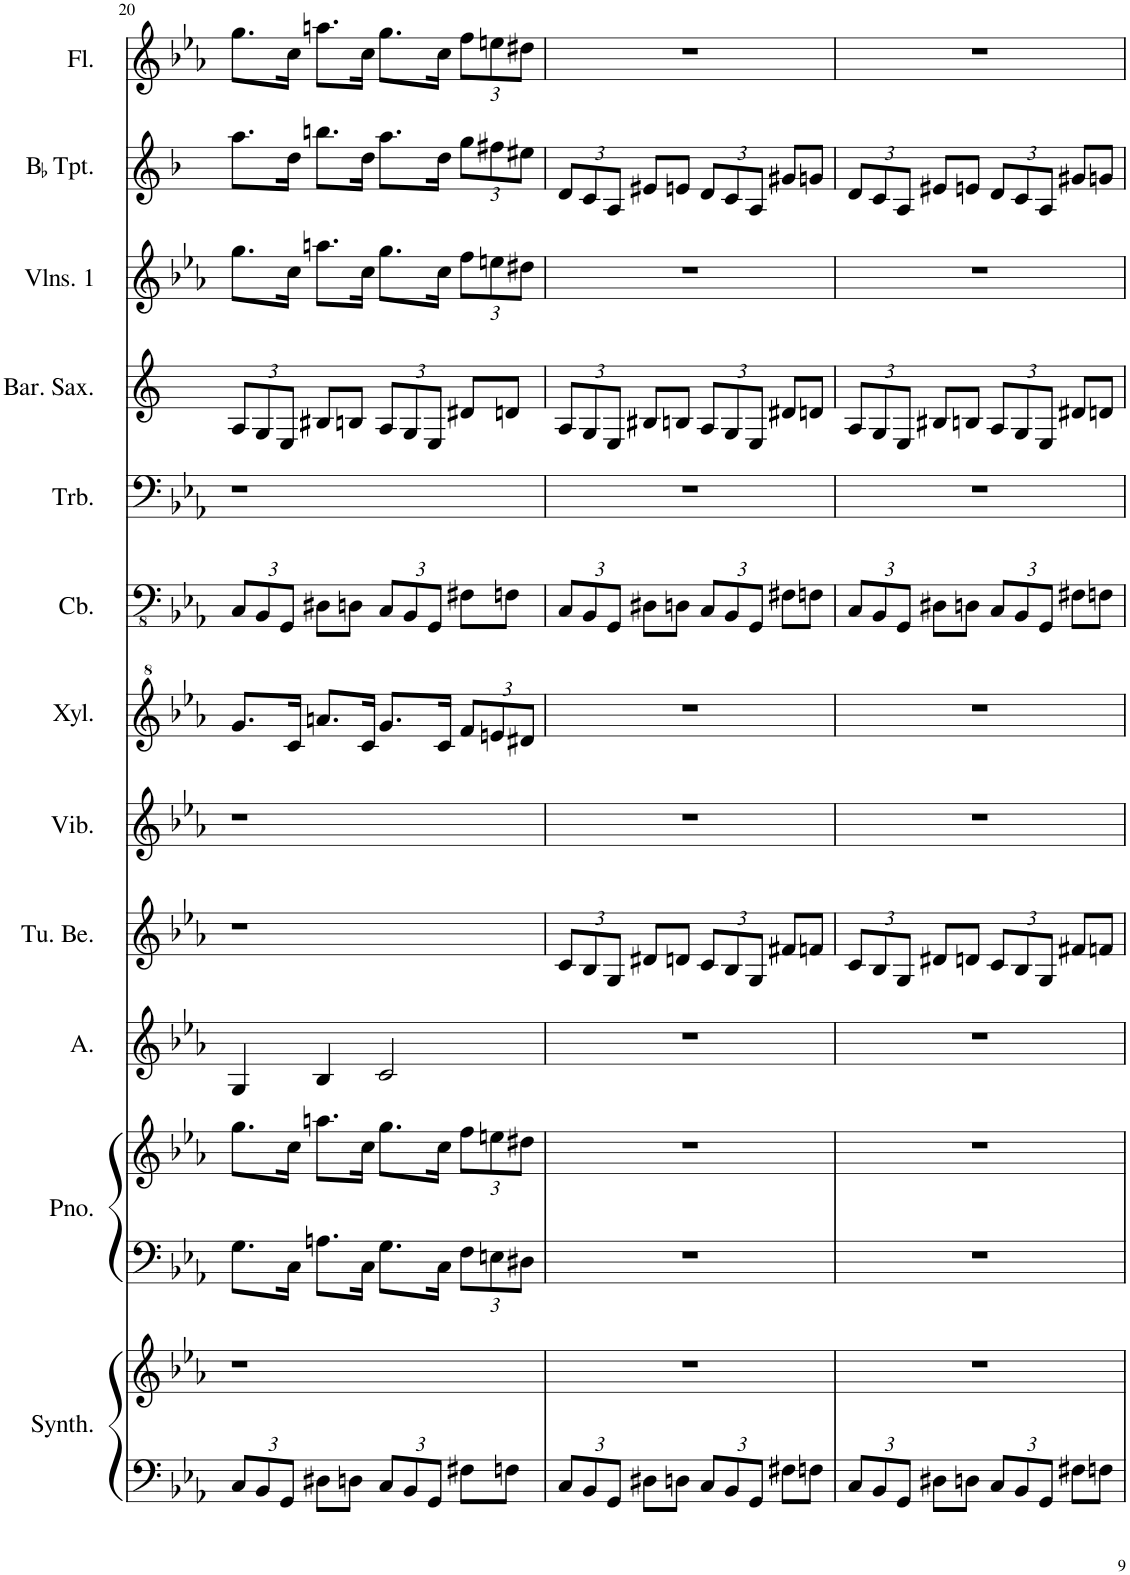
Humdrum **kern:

**kern	**kern	**kern	**kern	**kern	**kern	**kern	**kern	**kern	**kern	**kern	**kern	**kern	**kern
*part12	*part12	*part11	*part11	*part10	*part9	*part8	*part7	*part6	*part5	*part4	*part3	*part2	*part1
*staff14	*staff13	*staff12	*staff11	*staff10	*staff9	*staff8	*staff7	*staff6	*staff5	*staff4	*staff3	*staff2	*staff1
*I"Keyboard Synthesizer	*	*I"Piano	*	*I"Alto	*I"Tubular Bells	*I"Vibraphone	*I"Xylophone	*I"Contrabass	*I"Trombone	*I"Baritone Saxophone	*I"Violins 1	*I"BaccidentalFlat Trumpet	*I"Flute
*I'Synth.	*	*I'Pno.	*	*I'A.	*I'Tu. Be.	*I'Vib.	*I'Xyl.	*I'Cb.	*I'Trb.	*I'Bar. Sax.	*I'Vlns. 1	*I'BaccidentalFlat Tpt.	*I'Fl.
!!LO:PB:g=z
*clefF4	*clefG2	*clefF4	*clefG2	*clefG2	*clefG2	*clefG2	*clefG^2	*clefFv4	*clefF4	*clefG2	*clefG2	*clefG2	*clefG2
*	*	*	*	*	*	*	*	*Trd7c12	*	*Trd12c21	*	*Trd1c2	*
*k[b-e-a-]	*k[b-e-a-]	*k[b-e-a-]	*k[b-e-a-]	*k[b-e-a-]	*k[b-e-a-]	*k[b-e-a-]	*k[b-e-a-]	*k[b-e-a-]	*k[b-e-a-]	*k[]	*k[b-e-a-]	*k[b-]	*k[b-e-a-]
*M4/4	*M4/4	*M4/4	*M4/4	*M4/4	*M4/4	*M4/4	*M4/4	*M4/4	*M4/4	*M4/4	*M4/4	*M4/4	*M4/4
*Xbrackettup	*	*	*	*	*	*	*	*Xbrackettup	*	*Xbrackettup	*	*	*
=20	=20	=20	=20	=20	=20	=20	=20	=20	=20	=20	=20	=20	=20
12C/L	1r	8.G\L	8.gg\L	4G/	1r	1r	8.gg/L	12CC/L	1r	12A/L	8.gg\L	8.aa\L	8.gg\L
12BB-/	.	.	.	.	.	.	.	12BBB-/	.	12G/	.	.	.
12GG/J	.	.	.	.	.	.	.	12GGG/J	.	12E/J	.	.	.
.	.	16C\Jk	16cc\Jk	.	.	.	16cc/Jk	.	.	.	16cc\Jk	16dd\Jk	16cc\Jk
8D#X\L	.	8.An\L	8.aan\L	4B-/	.	.	8.aan/L	8DD#X\L	.	8B#X/L	8.aan\L	8.bbn\L	8.aan\L
8Dn\J	.	.	.	.	.	.	.	8DDn\J	.	8Bn/J	.	.	.
.	.	16C\Jk	16cc\Jk	.	.	.	16cc/Jk	.	.	.	16cc\Jk	16dd\Jk	16cc\Jk
12C/L	.	8.G\L	8.gg\L	2c/	.	.	8.gg/L	12CC/L	.	12A/L	8.gg\L	8.aa\L	8.gg\L
12BB-/	.	.	.	.	.	.	.	12BBB-/	.	12G/	.	.	.
12GG/J	.	.	.	.	.	.	.	12GGG/J	.	12E/J	.	.	.
.	.	16C\Jk	16cc\Jk	.	.	.	16cc/Jk	.	.	.	16cc\Jk	16dd\Jk	16cc\Jk
*	*	*Xbrackettup	*Xbrackettup	*	*	*	*Xbrackettup	*	*	*	*Xbrackettup	*Xbrackettup	*Xbrackettup
8F#X\L	.	12F\L	12ff\L	.	.	.	12ff/L	8FF#X\L	.	8d#X/L	12ff\L	12gg\L	12ff\L
.	.	12En\	12een\	.	.	.	12een/	.	.	.	12een\	12ff#X\	12een\
8Fn\J	.	.	.	.	.	.	.	8FFn\J	.	8dn/J	.	.	.
.	.	12D#X\J	12dd#X\J	.	.	.	12dd#X/J	.	.	.	12dd#X\J	12ee#X\J	12dd#X\J
=21	=21	=21	=21	=21	=21	=21	=21	=21	=21	=21	=21	=21	=21
*	*	*	*	*	*Xbrackettup	*	*	*	*	*	*	*	*
12C/L	1r	1r	1r	1r	12c/L	1r	1r	12CC/L	1r	12A/L	1r	12d/L	1r
12BB-/	.	.	.	.	12B-/	.	.	12BBB-/	.	12G/	.	12c/	.
12GG/J	.	.	.	.	12G/J	.	.	12GGG/J	.	12E/J	.	12A/J	.
8D#X\L	.	.	.	.	8d#X/L	.	.	8DD#X\L	.	8B#X/L	.	8e#X/L	.
8Dn\J	.	.	.	.	8dn/J	.	.	8DDn\J	.	8Bn/J	.	8en/J	.
12C/L	.	.	.	.	12c/L	.	.	12CC/L	.	12A/L	.	12d/L	.
12BB-/	.	.	.	.	12B-/	.	.	12BBB-/	.	12G/	.	12c/	.
12GG/J	.	.	.	.	12G/J	.	.	12GGG/J	.	12E/J	.	12A/J	.
8F#X\L	.	.	.	.	8f#X/L	.	.	8FF#X\L	.	8d#X/L	.	8g#X/L	.
8Fn\J	.	.	.	.	8fn/J	.	.	8FFn\J	.	8dn/J	.	8gn/J	.
=22	=22	=22	=22	=22	=22	=22	=22	=22	=22	=22	=22	=22	=22
12C/L	1r	1r	1r	1r	12c/L	1r	1r	12CC/L	1r	12A/L	1r	12d/L	1r
12BB-/	.	.	.	.	12B-/	.	.	12BBB-/	.	12G/	.	12c/	.
12GG/J	.	.	.	.	12G/J	.	.	12GGG/J	.	12E/J	.	12A/J	.
8D#X\L	.	.	.	.	8d#X/L	.	.	8DD#X\L	.	8B#X/L	.	8e#X/L	.
8Dn\J	.	.	.	.	8dn/J	.	.	8DDn\J	.	8Bn/J	.	8en/J	.
12C/L	.	.	.	.	12c/L	.	.	12CC/L	.	12A/L	.	12d/L	.
12BB-/	.	.	.	.	12B-/	.	.	12BBB-/	.	12G/	.	12c/	.
12GG/J	.	.	.	.	12G/J	.	.	12GGG/J	.	12E/J	.	12A/J	.
8F#X\L	.	.	.	.	8f#X/L	.	.	8FF#X\L	.	8d#X/L	.	8g#X/L	.
8Fn\J	.	.	.	.	8fn/J	.	.	8FFn\J	.	8dn/J	.	8gn/J	.
=	=	=	=	=	=	=	=	=	=	=	=	=	=
*-	*-	*-	*-	*-	*-	*-	*-	*-	*-	*-	*-	*-	*-
